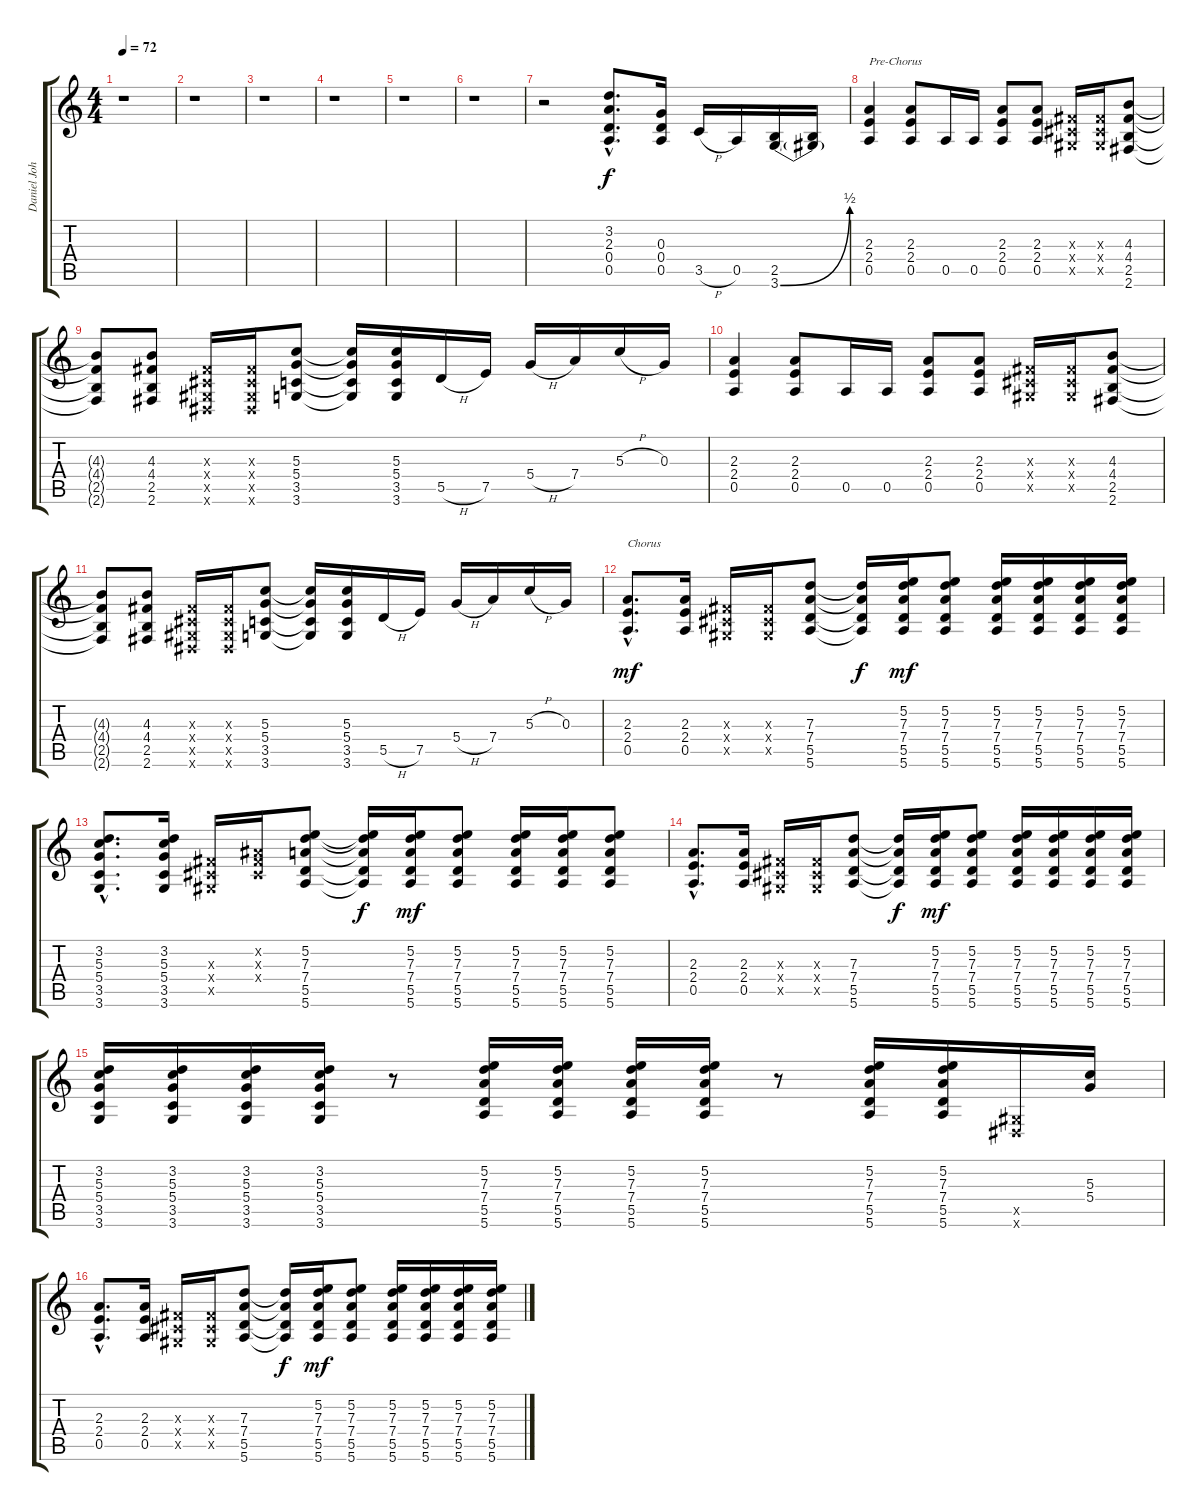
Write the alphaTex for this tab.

\track ("Daniel Johns( Gtr4 dist.)" "Daniel Joh") {instrument distortionguitar}
\staff {score tabs}
\tuning (E4 B3 G3 D3 A2 E2) {hide}
\ts (4 4)
\tempo 72
\clef g2
\ks c
r.1{dy mf} |
r.1 |
r.1 |
r.1 |
r.1 |
r.1 |
r.2 (3.2{hac} 2.3{hac} 0.4{hac} 0.5{hac}).8{d dy f} (0.3 0.4 0.5).16 3.5{h}.16 0.5.16 (2.5 3.6{be (bend 0 0 60 2)}).16 (2.5{t} 3.6{t}).16 |
(2.3 2.4 0.5).4{txt "Pre-Chorus"} (2.3 2.4 0.5).8 0.5.16 0.5.16 (2.3 2.4 0.5).8 (2.3 2.4 0.5).8 (-1.3{x} -1.4{x} -1.5{x}).16 (-1.3{x} -1.4{x} -1.5{x}).16 (4.3 4.4 2.5 2.6).8 |
(4.3{t} 4.4{t} 2.5{t} 2.6{t}).8 (4.3 4.4 2.5 2.6).8 (-1.3{x} -1.4{x} -1.5{x} -1.6{x}).16 (-1.3{x} -1.4{x} -1.5{x} -1.6{x}).16 (5.3 5.4 3.5 3.6).8 (5.3{t} 5.4{t} 3.5{t} 3.6{t}).16 (5.3 5.4 3.5 3.6).16 5.5{h}.16 7.5.16 5.4{h}.16 7.4.16 5.3{h}.16 0.3.16 |
(2.3 2.4 0.5).4 (2.3 2.4 0.5).8 0.5.16 0.5.16 (2.3 2.4 0.5).8 (2.3 2.4 0.5).8 (-1.3{x} -1.4{x} -1.5{x}).16 (-1.3{x} -1.4{x} -1.5{x}).16 (4.3 4.4 2.5 2.6).8 |
(4.3{t} 4.4{t} 2.5{t} 2.6{t}).8 (4.3 4.4 2.5 2.6).8 (-1.3{x} -1.4{x} -1.5{x} -1.6{x}).16 (-1.3{x} -1.4{x} -1.5{x} -1.6{x}).16 (5.3 5.4 3.5 3.6).8 (5.3{t} 5.4{t} 3.5{t} 3.6{t}).16 (5.3 5.4 3.5 3.6).16 5.5{h}.16 7.5.16 5.4{h}.16 7.4.16 5.3{h}.16 0.3.16 |
(2.3{hac} 2.4{hac} 0.5{hac}).8{d txt "Chorus" dy mf} (2.3 2.4 0.5).16 (-1.3{x} -1.4{x} -1.5{x}).16 (-1.3{x} -1.4{x} -1.5{x}).16 (7.3 7.4 5.5 5.6).8 (7.3{t} 7.4{t} 5.5{t} 5.6{t}).16{dy f} (5.2 7.3 7.4 5.5 5.6).16{dy mf} (5.2 7.3 7.4 5.5 5.6).8 (5.2 7.3 7.4 5.5 5.6).16 (5.2 7.3 7.4 5.5 5.6).16 (5.2 7.3 7.4 5.5 5.6).16 (5.2 7.3 7.4 5.5 5.6).16 |
(3.2{hac} 5.3{hac} 5.4{hac} 3.5{hac} 3.6{hac}).8{d} (3.2 5.3 5.4 3.5 3.6).16 (-1.3{x} -1.4{x} -1.5{x}).16 (-1.2{x} -1.3{x} -1.4{x}).16 (5.2 7.3 7.4 5.5 5.6).8 (5.2{t} 7.3{t} 7.4{t} 5.5{t} 5.6{t}).16{dy f} (5.2 7.3 7.4 5.5 5.6).16{dy mf} (5.2 7.3 7.4 5.5 5.6).8 (5.2 7.3 7.4 5.5 5.6).16 (5.2 7.3 7.4 5.5 5.6).16 (5.2 7.3 7.4 5.5 5.6).8 |
(2.3{hac} 2.4{hac} 0.5{hac}).8{d} (2.3 2.4 0.5).16 (-1.3{x} -1.4{x} -1.5{x}).16 (-1.3{x} -1.4{x} -1.5{x}).16 (7.3 7.4 5.5 5.6).8 (7.3{t} 7.4{t} 5.5{t} 5.6{t}).16{dy f} (5.2 7.3 7.4 5.5 5.6).16{dy mf} (5.2 7.3 7.4 5.5 5.6).8 (5.2 7.3 7.4 5.5 5.6).16 (5.2 7.3 7.4 5.5 5.6).16 (5.2 7.3 7.4 5.5 5.6).16 (5.2 7.3 7.4 5.5 5.6).16 |
(3.2 5.3 5.4 3.5 3.6).16 (3.2 5.3 5.4 3.5 3.6).16 (3.2 5.3 5.4 3.5 3.6).16 (3.2 5.3 5.4 3.5 3.6).16 r.8 (5.2 7.3 7.4 5.5 5.6).16 (5.2 7.3 7.4 5.5 5.6).16 (5.2 7.3 7.4 5.5 5.6).16 (5.2 7.3 7.4 5.5 5.6).16 r.8 (5.2 7.3 7.4 5.5 5.6).16 (5.2 7.3 7.4 5.5 5.6).16 (-1.5{x} -1.6{x}).16 (5.3 5.4).16 |
(2.3{hac} 2.4{hac} 0.5{hac}).8{d} (2.3 2.4 0.5).16 (-1.3{x} -1.4{x} -1.5{x}).16 (-1.3{x} -1.4{x} -1.5{x}).16 (7.3 7.4 5.5 5.6).8 (7.3{t} 7.4{t} 5.5{t} 5.6{t}).16{dy f} (5.2 7.3 7.4 5.5 5.6).16{dy mf} (5.2 7.3 7.4 5.5 5.6).8 (5.2 7.3 7.4 5.5 5.6).16 (5.2 7.3 7.4 5.5 5.6).16 (5.2 7.3 7.4 5.5 5.6).16 (5.2 7.3 7.4 5.5 5.6).16
